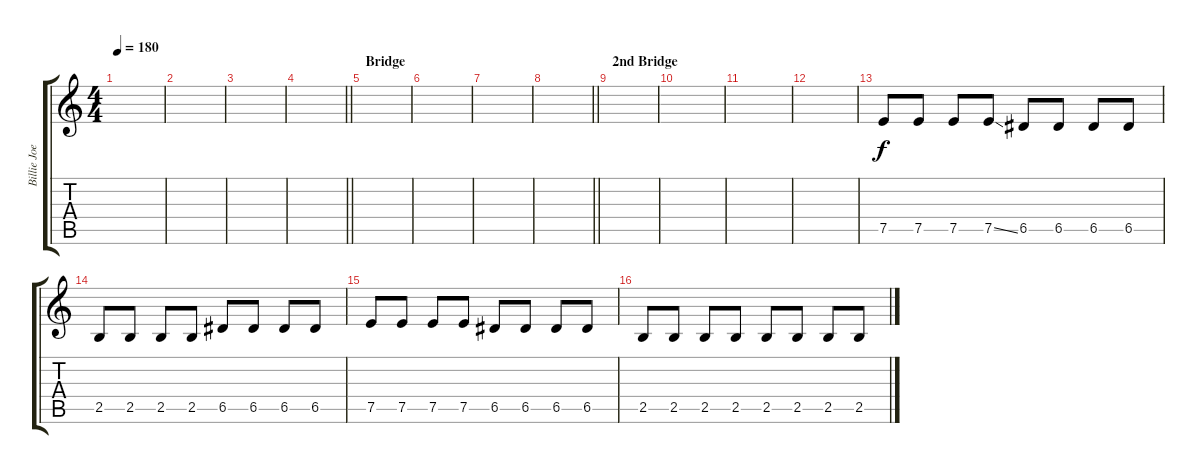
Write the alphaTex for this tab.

\track ("Billie Joe Armstrong (Lead Guitar)" "Billie Joe") {instrument overdrivenguitar}
\staff {score tabs}
\tuning (E4 B3 G3 D3 A2 E2) {hide}
\ts (4 4)
\tempo 180
\clef g2
\ks c
|
|
|
\barLineRight lightlight
|
\section ("" "Bridge")
|
|
|
\barLineRight lightlight
|
\section ("" "2nd Bridge")
|
|
|
|
7.5.8{volume 11 balance 5 instrument electricguitarclean} 7.5.8 7.5.8 7.5{ss}.8 6.5.8 6.5.8 6.5.8 6.5.8 |
2.5.8 2.5.8 2.5.8 2.5.8 6.5.8 6.5.8 6.5.8 6.5.8 |
7.5.8 7.5.8 7.5.8 7.5.8 6.5.8 6.5.8 6.5.8 6.5.8 |
2.5.8 2.5.8 2.5.8 2.5.8 2.5.8 2.5.8 2.5.8 2.5.8
